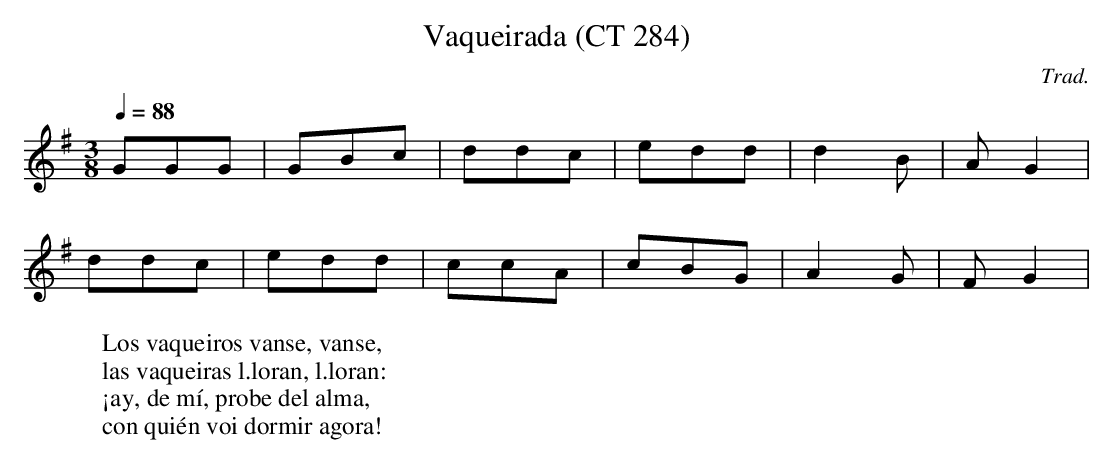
X:1
T:Vaqueirada (CT 284)
C:Trad.
M:3/8
L:1/8
Q:2/8=88
W:Los vaqueiros vanse, vanse,
W:las vaqueiras l.loran, l.loran:
W:¡ay, de mí, probe del alma,
W:con quién voi dormir agora!
K:G
GGG|GBc|ddc|edd|d2B|AG2|
ddc|edd|ccA|cBG|A2G|FG2|
